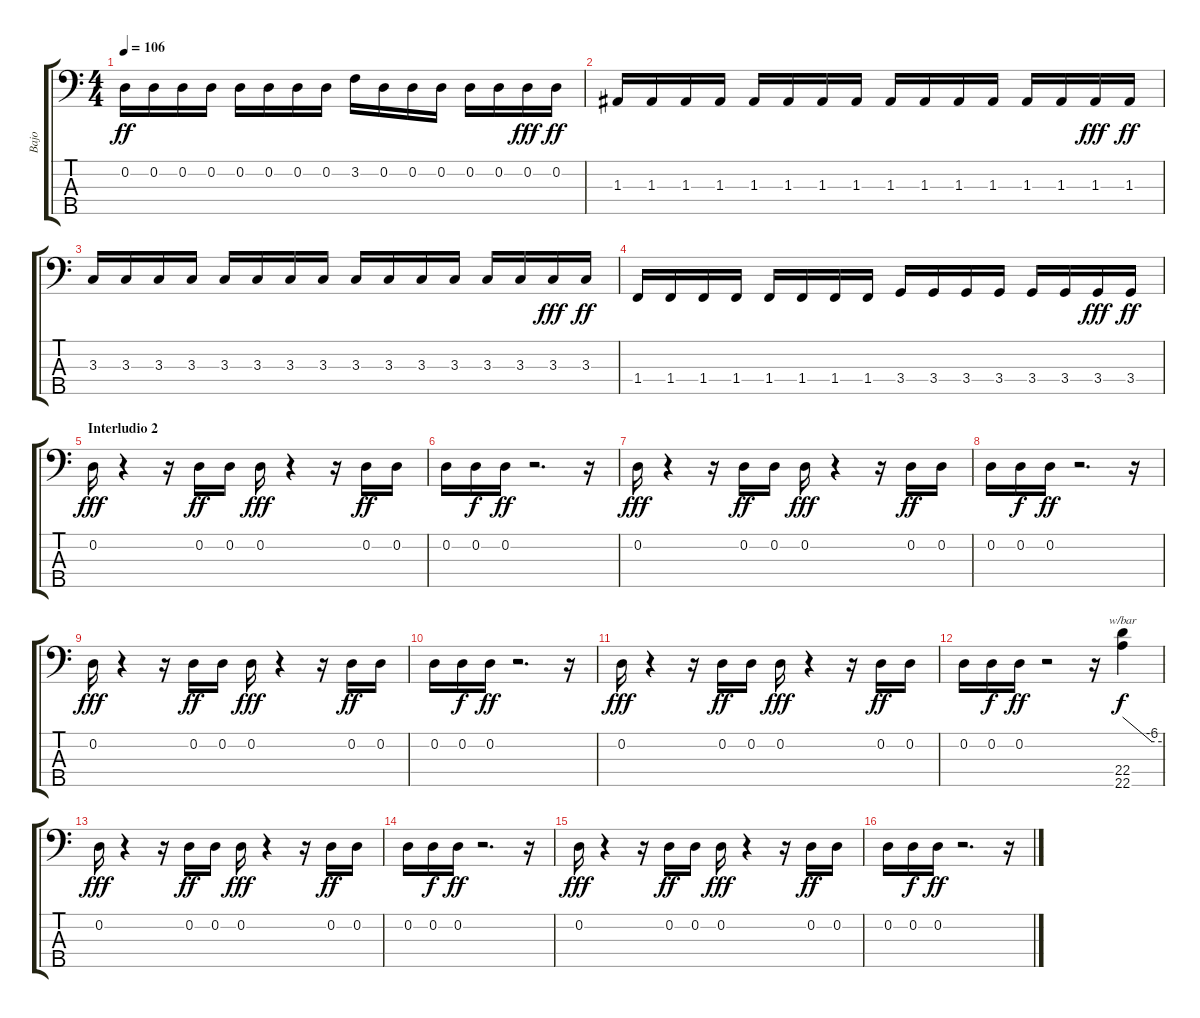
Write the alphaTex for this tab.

\track ("Bajo" "Bajo") {instrument electricbasspick}
\staff {score tabs}
\tuning (G2 D2 A1 E1 B0) {hide}
\ts (4 4)
\tempo 106
\clef f4
\ks c
0.2.16{dy ff} 0.2.16 0.2.16 0.2.16 0.2.16 0.2.16 0.2.16 0.2.16 3.2.16 0.2.16 0.2.16 0.2.16 0.2.16 0.2.16 0.2.16{dy fff} 0.2.16{dy ff} |
1.3.16 1.3.16 1.3.16 1.3.16 1.3.16 1.3.16 1.3.16 1.3.16 1.3.16 1.3.16 1.3.16 1.3.16 1.3.16 1.3.16 1.3.16{dy fff} 1.3.16{dy ff} |
3.3.16 3.3.16 3.3.16 3.3.16 3.3.16 3.3.16 3.3.16 3.3.16 3.3.16 3.3.16 3.3.16 3.3.16 3.3.16 3.3.16 3.3.16{dy fff} 3.3.16{dy ff} |
1.4.16 1.4.16 1.4.16 1.4.16 1.4.16 1.4.16 1.4.16 1.4.16 3.4.16 3.4.16 3.4.16 3.4.16 3.4.16 3.4.16 3.4.16{dy fff} 3.4.16{dy ff} |
\section ("" "Interludio 2")
0.2.16{dy fff volume 13 balance 8 instrument electricbasspick} r.4 r.16 0.2.16{dy ff} 0.2.16 0.2.16{dy fff} r.4 r.16 0.2.16{dy ff} 0.2.16 |
0.2.16 0.2.16{dy f} 0.2.16{dy ff} r.2{d} r.16 |
0.2.16{dy fff} r.4 r.16 0.2.16{dy ff} 0.2.16 0.2.16{dy fff} r.4 r.16 0.2.16{dy ff} 0.2.16 |
0.2.16 0.2.16{dy f} 0.2.16{dy ff} r.2{d} r.16 |
0.2.16{dy fff volume 13 balance 8 instrument electricbasspick} r.4 r.16 0.2.16{dy ff} 0.2.16 0.2.16{dy fff} r.4 r.16 0.2.16{dy ff} 0.2.16 |
0.2.16 0.2.16{dy f} 0.2.16{dy ff} r.2{d} r.16 |
0.2.16{dy fff} r.4 r.16 0.2.16{dy ff} 0.2.16 0.2.16{dy fff} r.4 r.16 0.2.16{dy ff} 0.2.16 |
0.2.16 0.2.16{dy f} 0.2.16{dy ff} r.2 r.16 (22.4 22.5).4{tbe (custom default 0 0 45 -24 60 -24) dy f instrument electricbassfinger} |
0.2.16{dy fff volume 13 balance 8 instrument electricbasspick} r.4 r.16 0.2.16{dy ff} 0.2.16 0.2.16{dy fff} r.4 r.16 0.2.16{dy ff} 0.2.16 |
0.2.16 0.2.16{dy f} 0.2.16{dy ff} r.2{d} r.16 |
0.2.16{dy fff} r.4 r.16 0.2.16{dy ff} 0.2.16 0.2.16{dy fff} r.4 r.16 0.2.16{dy ff} 0.2.16 |
0.2.16 0.2.16{dy f} 0.2.16{dy ff} r.2{d} r.16
